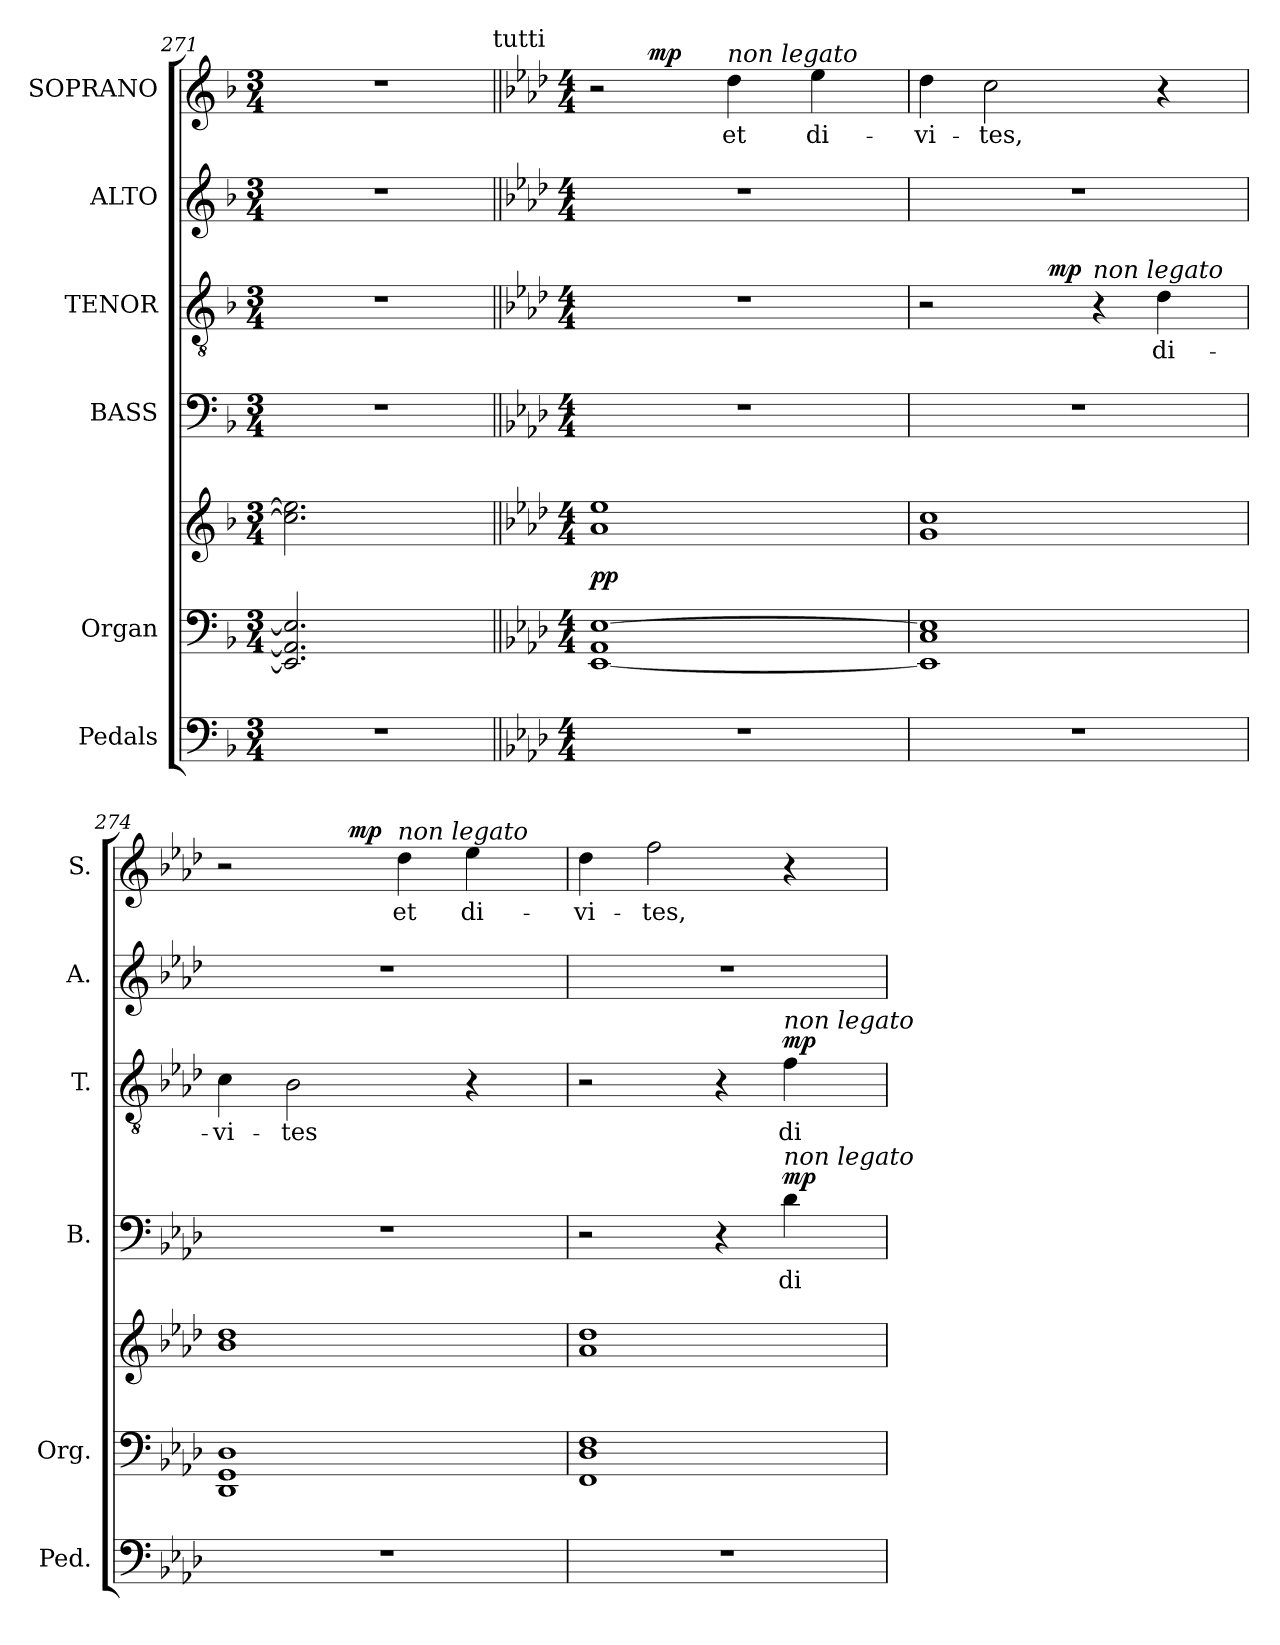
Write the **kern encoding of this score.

**kern	**kern	**kern	**dynam	**kern	**text	**dynam	**kern	**text	**dynam	**kern	**kern	**text	**dynam
*part6	*part5	*part5	*part5	*part4	*part4	*part4	*part3	*part3	*part3	*part2	*part1	*part1	*part1
*staff7	*staff6	*staff5	*staff5/6	*staff4	*staff4	*staff4	*staff3	*staff3	*staff3	*staff2	*staff1	*staff1	*staff1
*I"Pedals	*I"Organ	*	*	*I"BASS	*	*	*I"TENOR	*	*	*I"ALTO	*I"SOPRANO	*	*
*I'Ped.	*I'Org.	*	*	*I'B.	*	*	*I'T.	*	*	*I'A.	*I'S.	*	*
*clefF4	*clefF4	*clefG2	*	*clefF4	*	*	*clefGv2	*	*	*clefG2	*clefG2	*	*
*	*	*	*	*	*	*	*ITrd7c12	*	*	*	*	*	*
*k[b-]	*k[b-]	*k[b-]	*	*k[b-]	*	*	*k[b-]	*	*	*k[b-]	*k[b-]	*	*
*F:	*F:	*F:	*	*F:	*	*	*F:	*	*	*F:	*F:	*	*
*M3/4	*M3/4	*M3/4	*	*M3/4	*	*	*M3/4	*	*	*M3/4	*M3/4	*	*
=271	=271	=271	=271	=271	=271	=271	=271	=271	=271	=271	=271	=271	=271
!LO:N:vis=1	!	!	!	!LO:N:vis=1	!	!	!LO:N:vis=1	!	!	!LO:N:vis=1	!LO:N:vis=1	!	!
*	*	*	*	*	*	*	*	*	*	*	*^	*	*
2.r	2.EE-i/] 2.AA-i] 2.E-i]	2.cci\] 2.ee-i]	.	2.r	.	.	2.r	.	.	2.r	2.r	2ryy	.	.
.	.	.	.	.	.	.	.	.	.	.	.	8ryy	.	.
.	.	.	.	.	.	.	.	.	.	.	.	16ryy	.	.
.	.	.	.	.	.	.	.	.	.	.	.	32ryy	.	.
.	.	.	.	.	.	.	.	.	.	.	.	64ryy	.	.
.	.	.	.	.	.	.	.	.	.	.	.	128...ryy	.	.
!	!	!	!	!	!	!	!	!	!	!	!	!LO:TX:a:t=tutti	!	!
.	.	.	.	.	.	.	.	.	.	.	.	1024ryy	.	.
=272||	=272||	=272||	=272||	=272||	=272||	=272||	=272||	=272||	=272||	=272||	=272||	=272||	=272||	=272||
*k[b-e-a-d-]	*k[b-e-a-d-]	*k[b-e-a-d-]	*	*k[b-e-a-d-]	*	*	*k[b-e-a-d-]	*	*	*k[b-e-a-d-]	*k[b-e-a-d-]	*	*	*
*A-:	*A-:	*A-:	*	*A-:	*	*	*A-:	*	*	*A-:	*A-:	*	*	*
*M4/4	*M4/4	*M4/4	*	*M4/4	*	*	*M4/4	*	*	*M4/4	*M4/4	*	*	*
1r	[<1EE-i 1AA-i [>1E-i	1a-i 1ee-i	pp	1r	.	.	1r	.	.	1r	2r	8ryy	.	.
.	.	.	.	.	.	.	.	.	.	.	.	64..ryy	.	.
.	.	.	.	.	.	.	.	.	.	.	.	2ryy	.	mp
!	!	!	!	!	!	!	!	!	!	!	!LO:TX:a:i:t=non legato	!	!	!
!	!	!	!	!	!	!	!	!	!	!	!	!	!LO:LY:b:color=#000000	!
.	.	.	.	.	.	.	.	.	.	.	4dd-i\	.	et	.
.	.	.	.	.	.	.	.	.	.	.	.	4ryy	.	.
!	!	!	!	!	!	!	!	!	!	!	!	!	!LO:LY:b:color=#000000	!
.	.	.	.	.	.	.	.	.	.	.	4ee-i\	.	di-	.
.	.	.	.	.	.	.	.	.	.	.	.	16ryy	.	.
.	.	.	.	.	.	.	.	.	.	.	.	32ryy	.	.
.	.	.	.	.	.	.	.	.	.	.	.	256ryy	.	.
*	*	*	*	*	*	*	*	*	*	*	*v	*v	*	*
=273	=273	=273	=273	=273	=273	=273	=273	=273	=273	=273	=273	=273	=273
*	*	*	*	*	*	*	*	*	*	*	*^	*	*
!	!	!	!	!	!	!	!	!	!	!	!	!	!LO:LY:b:color=#000000	!
*	*	*	*	*	*	*	*^	*	*	*	*v	*v	*	*
1r	1EE-i] 1Ci 1E-i]	1gi 1cci	.	1r	.	.	2r	4ryy	.	.	1r	4dd-i\	-vi-	.
!	!	!	!	!	!	!	!	!	!	!	!	!	!LO:LY:b:color=#000000	!
.	.	.	.	.	.	.	.	16ryy	.	.	.	2cci\	-tes,	.
.	.	.	.	.	.	.	.	32ryy	.	.	.	.	.	.
.	.	.	.	.	.	.	.	64ryy	.	.	.	.	.	.
.	.	.	.	.	.	.	.	256..ryy	.	.	.	.	.	.
.	.	.	.	.	.	.	.	2ryy	.	mp	.	.	.	.
!	!	!	!	!	!	!	!LO:TX:a:i:t=non legato	!	!	!	!	!	!	!
.	.	.	.	.	.	.	4r	.	.	.	.	.	.	.
!	!	!	!	!	!	!	!	!	!LO:LY:b:color=#000000	!	!	!	!	!
.	.	.	.	.	.	.	4D-i\	.	di-	.	.	4r	.	.
.	.	.	.	.	.	.	.	8ryy	.	.	.	.	.	.
.	.	.	.	.	.	.	.	128ryy	.	.	.	.	.	.
.	.	.	.	.	.	.	.	1024ryy	.	.	.	.	.	.
*	*	*	*	*	*	*	*v	*v	*	*	*	*	*	*
=274	=274	=274	=274	=274	=274	=274	=274	=274	=274	=274	=274	=274	=274
*	*	*	*	*	*	*	*^	*	*	*	*	*	*
!	!	!	!	!	!	!	!	!	!LO:LY:b:color=#000000	!	!	!	!	!
*	*	*	*	*	*	*	*v	*v	*	*	*	*^	*	*
1r	1DD-i 1GGi 1D-i	1b-i 1dd-i	.	1r	.	.	4Ci\	-vi-	.	1r	2r	4ryy	.	.
!	!	!	!	!	!	!	!	!LO:LY:b:color=#000000	!	!	!	!	!	!
.	.	.	.	.	.	.	2BB-i\	-tes	.	.	.	16ryy	.	.
.	.	.	.	.	.	.	.	.	.	.	.	32ryy	.	.
.	.	.	.	.	.	.	.	.	.	.	.	128ryy	.	.
.	.	.	.	.	.	.	.	.	.	.	.	256ryy	.	.
.	.	.	.	.	.	.	.	.	.	.	.	1024ryy	.	.
.	.	.	.	.	.	.	.	.	.	.	.	2ryy	.	mp
!	!	!	!	!	!	!	!	!	!	!	!LO:TX:a:i:t=non legato	!	!	!
!	!	!	!	!	!	!	!	!	!	!	!	!	!LO:LY:b:color=#000000	!
.	.	.	.	.	.	.	.	.	.	.	4dd-i\	.	et	.
!	!	!	!	!	!	!	!	!	!	!	!	!	!LO:LY:b:color=#000000	!
.	.	.	.	.	.	.	4r	.	.	.	4ee-i\	.	di-	.
.	.	.	.	.	.	.	.	.	.	.	.	8ryy	.	.
.	.	.	.	.	.	.	.	.	.	.	.	64ryy	.	.
.	.	.	.	.	.	.	.	.	.	.	.	512.ryy	.	.
*	*	*	*	*	*	*	*	*	*	*	*v	*v	*	*
!!LO:PB:g=z
=275	=275	=275	=275	=275	=275	=275	=275	=275	=275	=275	=275	=275	=275
*	*	*	*	*	*	*	*	*	*	*	*^	*	*
!	!	!	!	!	!	!	!	!	!	!	!	!	!LO:LY:b:color=#000000	!
*	*	*	*	*	*	*	*	*	*	*	*v	*v	*	*
1r	1FFi 1D-i 1Fi	1a-i 1dd-i	.	2r	.	.	2r	.	.	1r	4dd-i\	-vi-	.
!	!	!	!	!	!	!	!	!	!	!	!	!LO:LY:b:color=#000000	!
.	.	.	.	.	.	.	.	.	.	.	2ffi\	-tes,	.
.	.	.	.	4r	.	.	4r	.	.	.	.	.	.
!	!	!	!	!	!LO:LY:b:color=#000000	!	!	!	!	!	!	!	!
!	!	!	!	!	!	!	!LO:TX:a:i:t=non legato	!	!	!	!	!	!
!	!	!	!	!LO:TX:a:i:t=non legato	!	!	!	!	!	!	!	!	!
!	!	!	!	!	!	!	!	!LO:LY:b:color=#000000	!	!	!	!	!
.	.	.	.	4d-i\	di-	mp	4Fi\	di-	mp	.	4r	.	.
=	=	=	=	=	=	=	=	=	=	=	=	=	=
*-	*-	*-	*-	*-	*-	*-	*-	*-	*-	*-	*-	*-	*-
